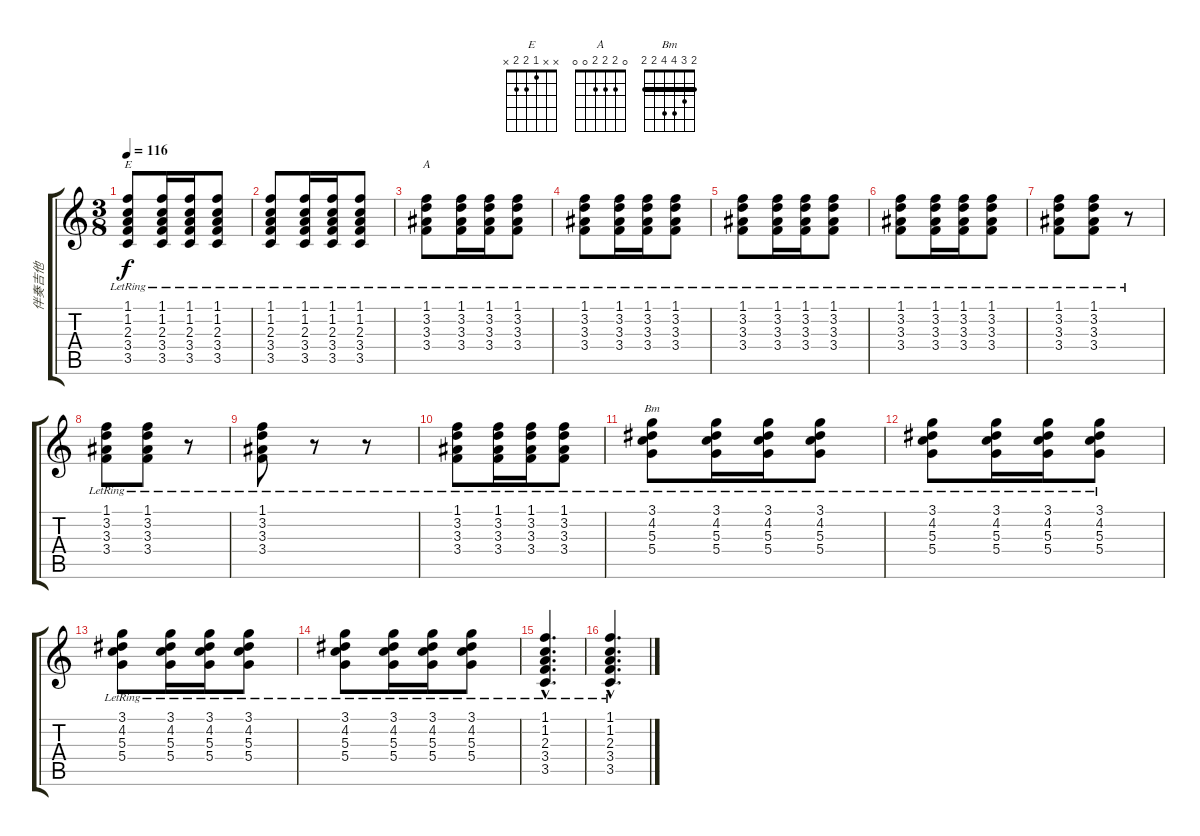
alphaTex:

\track ("伴奏吉他" "伴奏吉他") {instrument acousticguitarnylon}
\staff {score tabs}
\tuning (E4 B3 G3 D3 A2 E2) {hide}
\chord ("E" x x 1 2 2 x)
\chord ("A" 0 2 2 2 0 0)
\chord ("Bm" 2 3 4 4 2 2) {barre 2}
\ts (3 8)
\tempo 116
\clef g2
\ks c
(1.1{lr} 1.2{lr} 2.3{lr} 3.4{lr} 3.5).8{ch "E" dy f} (1.1{lr} 1.2{lr} 2.3{lr} 3.4{lr} 3.5).16 (1.1{lr} 1.2{lr} 2.3{lr} 3.4{lr} 3.5).16 (1.1{lr} 1.2{lr} 2.3{lr} 3.4{lr} 3.5).8 |
(1.1{lr} 1.2{lr} 2.3{lr} 3.4{lr} 3.5).8 (1.1{lr} 1.2{lr} 2.3{lr} 3.4{lr} 3.5).16 (1.1{lr} 1.2{lr} 2.3{lr} 3.4{lr} 3.5).16 (1.1{lr} 1.2{lr} 2.3{lr} 3.4{lr} 3.5).8 |
(1.1{lr} 3.2{lr} 3.3{lr} 3.4{lr}).8{ch "A"} (1.1{lr} 3.2{lr} 3.3{lr} 3.4{lr}).16 (1.1{lr} 3.2{lr} 3.3{lr} 3.4{lr}).16 (1.1{lr} 3.2{lr} 3.3{lr} 3.4{lr}).8 |
(1.1{lr} 3.2{lr} 3.3{lr} 3.4{lr}).8 (1.1{lr} 3.2{lr} 3.3{lr} 3.4{lr}).16 (1.1{lr} 3.2{lr} 3.3{lr} 3.4{lr}).16 (1.1{lr} 3.2{lr} 3.3{lr} 3.4{lr}).8 |
(1.1{lr} 3.2{lr} 3.3{lr} 3.4{lr}).8 (1.1{lr} 3.2{lr} 3.3{lr} 3.4{lr}).16 (1.1{lr} 3.2{lr} 3.3{lr} 3.4{lr}).16 (1.1{lr} 3.2{lr} 3.3{lr} 3.4{lr}).8 |
(1.1{lr} 3.2{lr} 3.3{lr} 3.4{lr}).8 (1.1{lr} 3.2{lr} 3.3{lr} 3.4{lr}).16 (1.1{lr} 3.2{lr} 3.3{lr} 3.4{lr}).16 (1.1{lr} 3.2{lr} 3.3{lr} 3.4{lr}).8 |
(1.1{lr} 3.2{lr} 3.3{lr} 3.4{lr}).8 (1.1{lr} 3.2{lr} 3.3{lr} 3.4{lr}).8 r.8 |
(1.1{lr} 3.2{lr} 3.3{lr} 3.4{lr}).8 (1.1{lr} 3.2{lr} 3.3{lr} 3.4{lr}).8 r.8 |
(1.1{lr} 3.2{lr} 3.3{lr} 3.4{lr}).8 r.8 r.8 |
(1.1{lr} 3.2{lr} 3.3{lr} 3.4{lr}).8 (1.1{lr} 3.2{lr} 3.3{lr} 3.4{lr}).16 (1.1{lr} 3.2{lr} 3.3{lr} 3.4{lr}).16 (1.1{lr} 3.2{lr} 3.3{lr} 3.4{lr}).8 |
(3.1{lr} 4.2{lr} 5.3{lr} 5.4{lr}).8{ch "Bm"} (3.1{lr} 4.2{lr} 5.3{lr} 5.4{lr}).16 (3.1{lr} 4.2{lr} 5.3{lr} 5.4{lr}).16 (3.1{lr} 4.2{lr} 5.3{lr} 5.4{lr}).8 |
(3.1{lr} 4.2{lr} 5.3{lr} 5.4{lr}).8 (3.1{lr} 4.2{lr} 5.3{lr} 5.4{lr}).16 (3.1{lr} 4.2{lr} 5.3{lr} 5.4{lr}).16 (3.1{lr} 4.2{lr} 5.3{lr} 5.4{lr}).8 |
(3.1{lr} 4.2{lr} 5.3{lr} 5.4{lr}).8 (3.1{lr} 4.2{lr} 5.3{lr} 5.4{lr}).16 (3.1{lr} 4.2{lr} 5.3{lr} 5.4{lr}).16 (3.1{lr} 4.2{lr} 5.3{lr} 5.4{lr}).8 |
(3.1{lr} 4.2{lr} 5.3{lr} 5.4{lr}).8 (3.1{lr} 4.2{lr} 5.3{lr} 5.4{lr}).16 (3.1{lr} 4.2{lr} 5.3{lr} 5.4{lr}).16 (3.1{lr} 4.2{lr} 5.3{lr} 5.4{lr}).8 |
(1.1{hac lr} 1.2{hac lr} 2.3{hac lr} 3.4{hac lr} 3.5{hac}).4{d} |
(1.1{hac lr} 1.2{hac lr} 2.3{hac lr} 3.4{hac lr} 3.5{hac}).4{d}
